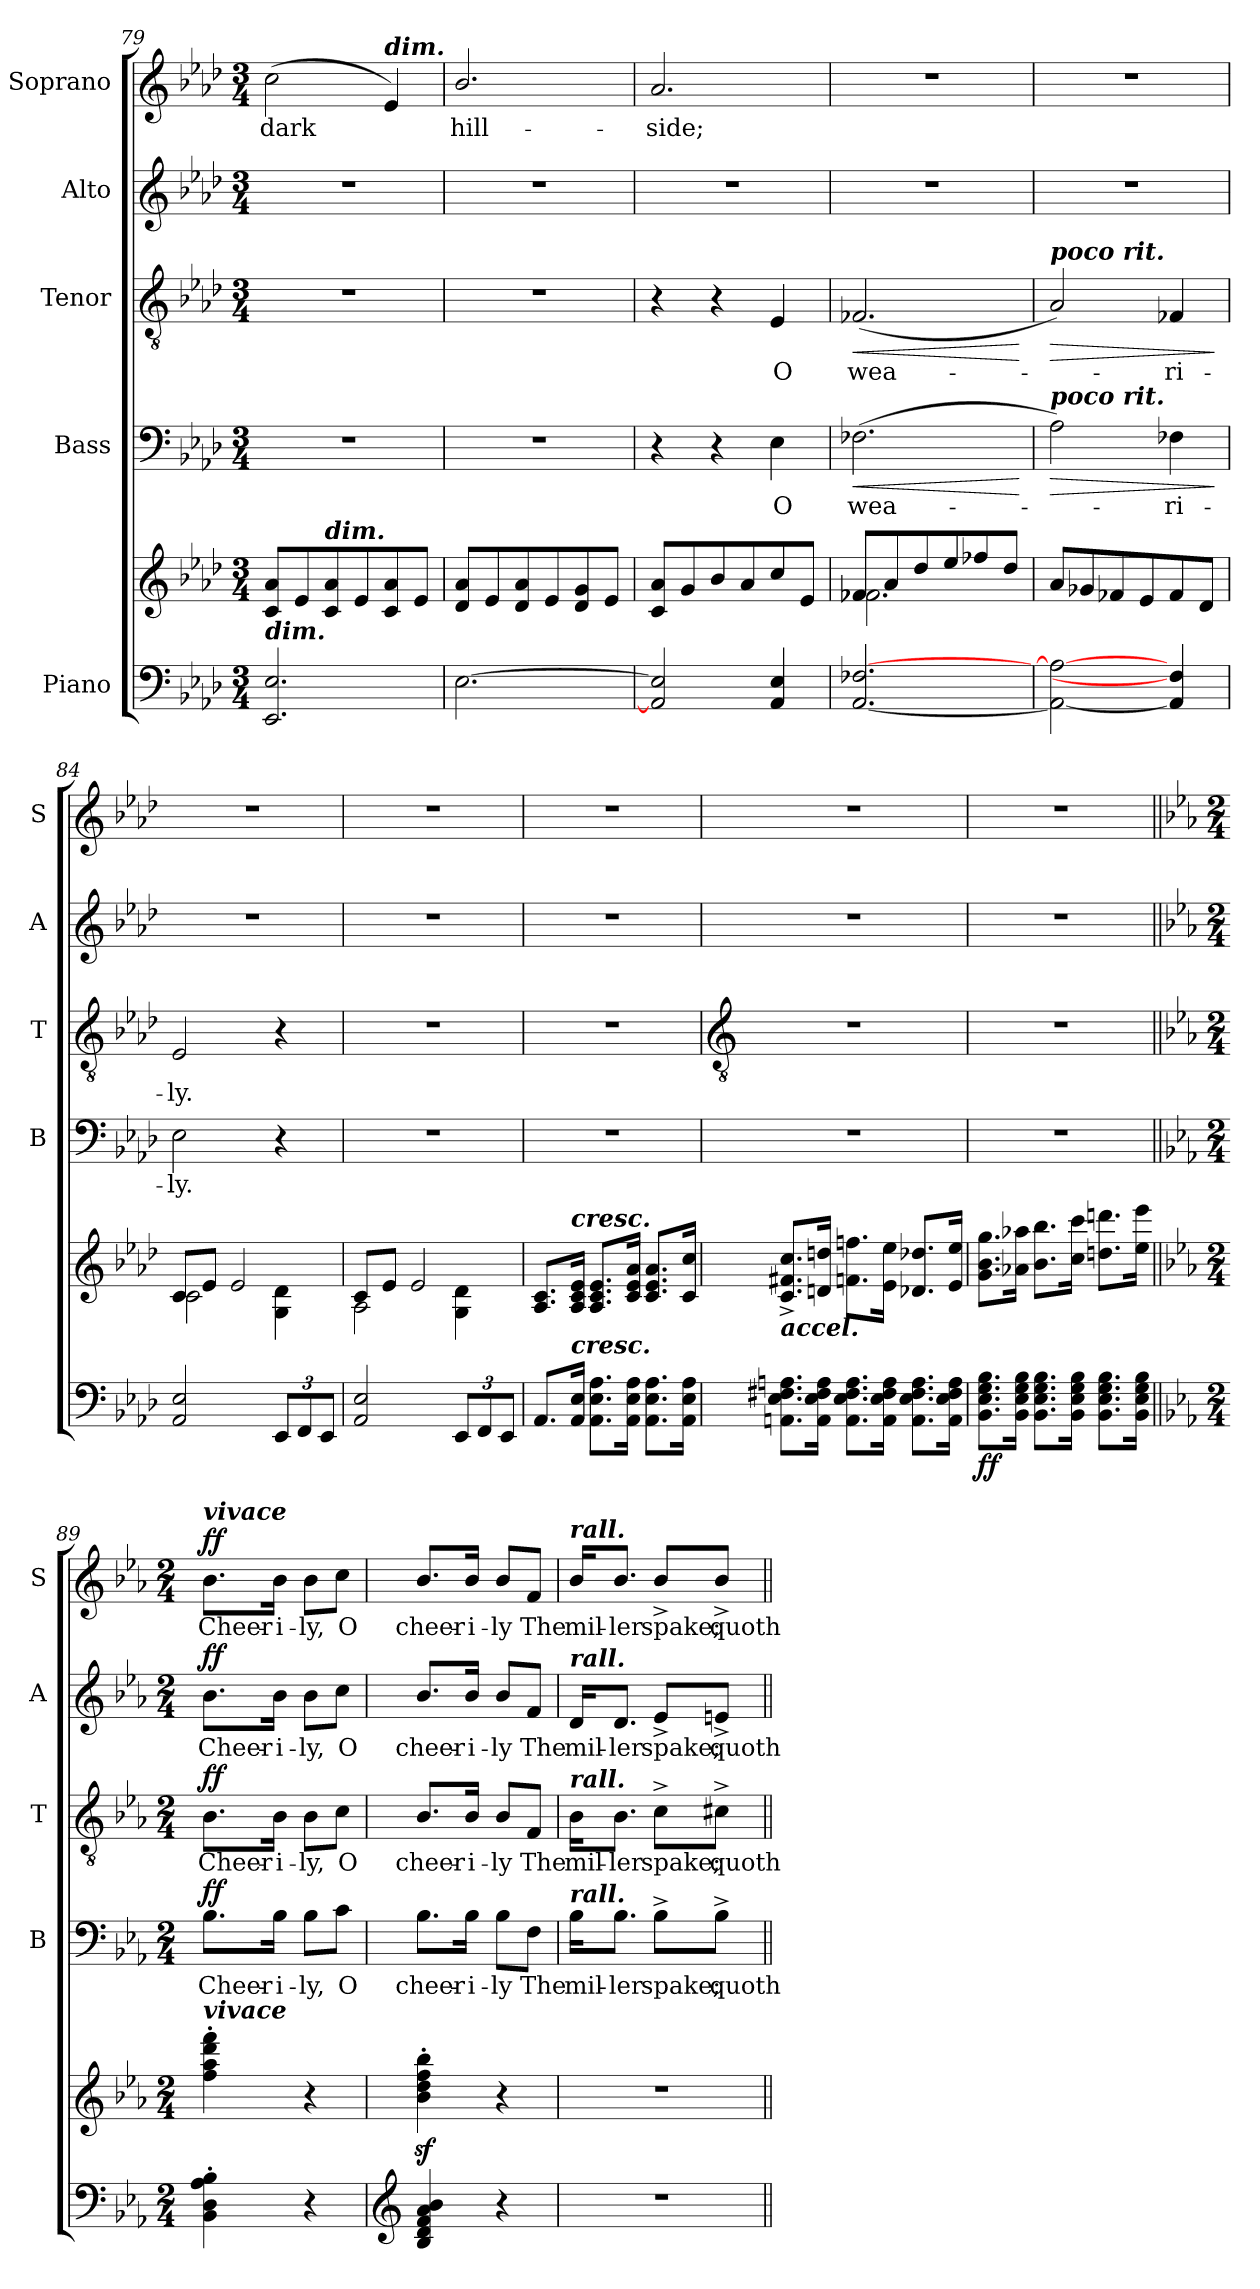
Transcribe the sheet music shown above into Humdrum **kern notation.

**kern	**kern	**dynam	**kern	**text	**dynam	**kern	**text	**dynam	**kern	**text	**dynam	**kern	**text	**dynam
*part5	*part5	*part5	*part4	*part4	*part4	*part3	*part3	*part3	*part2	*part2	*part2	*part1	*part1	*part1
*staff6	*staff5	*staff5/6	*staff4	*staff4	*staff4	*staff3	*staff3	*staff3	*staff2	*staff2	*staff2	*staff1	*staff1	*staff1
*I"Piano	*	*	*I"Bass	*	*	*I"Tenor	*	*	*I"Alto	*	*	*I"Soprano	*	*
*	*	*	*I'B	*	*	*I'T	*	*	*I'A	*	*	*I'S	*	*
!!LO:LB:g=z
*clefF4	*clefG2	*	*clefF4	*	*	*clefGv2	*	*	*clefG2	*	*	*clefG2	*	*
*k[b-e-a-d-]	*k[b-e-a-d-]	*	*k[b-e-a-d-]	*	*	*k[b-e-a-d-]	*	*	*k[b-e-a-d-]	*	*	*k[b-e-a-d-]	*	*
*A-:	*A-:	*	*A-:	*	*	*A-:	*	*	*A-:	*	*	*A-:	*	*
*M3/4	*M3/4	*	*M3/4	*	*	*M3/4	*	*	*M3/4	*	*	*M3/4	*	*
=79	=79	=79	=79	=79	=79	=79	=79	=79	=79	=79	=79	=79	=79	=79
*	*^	*	*	*	*	*	*	*	*	*	*	*	*	*
!LO:TX:a:Bi:t=dim.	!	!	!	!	!	!	!	!	!	!	!	!	!	!	!
!	!	!LO:N:vis=1	!	!LO:N:vis=1	!	!	!LO:N:vis=1	!	!	!LO:N:vis=1	!	!	!	!LO:LY:b	!
2.EE- 2.E-	8c/ 8a-/L	2.ryy	.	2.r	.	.	2.r	.	.	2.r	.	.	(<2cc	dark	.
.	8e-/	.	.	.	.	.	.	.	.	.	.	.	.	.	.
!	!LO:TX:a:Bi:t=dim.	!	!	!	!	!	!	!	!	!	!	!	!	!	!
.	8c/ 8a-/	.	.	.	.	.	.	.	.	.	.	.	.	.	.
.	8e-/	.	.	.	.	.	.	.	.	.	.	.	.	.	.
!	!	!	!	!	!	!	!	!	!	!	!	!	!LO:TX:a:Bi:t=dim.	!	!
.	8c/ 8a-/	.	.	.	.	.	.	.	.	.	.	.	4e-)	.	.
.	8e-/J	.	.	.	.	.	.	.	.	.	.	.	.	.	.
=80	=80	=80	=80	=80	=80	=80	=80	=80	=80	=80	=80	=80	=80	=80	=80
!	!	!LO:N:vis=1	!	!LO:N:vis=1	!	!	!LO:N:vis=1	!	!	!LO:N:vis=1	!	!	!	!LO:LY:b	!
[2.E-	8d-/ 8a-/L	2.ryy	.	2.r	.	.	2.r	.	.	2.r	.	.	2.b-/	hill-	.
.	8e-/	.	.	.	.	.	.	.	.	.	.	.	.	.	.
.	8d-/ 8a-/	.	.	.	.	.	.	.	.	.	.	.	.	.	.
.	8e-/	.	.	.	.	.	.	.	.	.	.	.	.	.	.
.	8d-/ 8g/	.	.	.	.	.	.	.	.	.	.	.	.	.	.
.	8e-/J	.	.	.	.	.	.	.	.	.	.	.	.	.	.
=81	=81	=81	=81	=81	=81	=81	=81	=81	=81	=81	=81	=81	=81	=81	=81
!	!	!LO:N:vis=1	!	!	!	!	!	!	!	!LO:N:vis=1	!	!	!	!LO:LY:b	!
2AA-] 2E-]	8c/ 8a-/L	2.ryy	.	4r	.	.	4r	.	.	2.r	.	.	2.a-	-side;	.
.	8g/	.	.	.	.	.	.	.	.	.	.	.	.	.	.
.	8b-/	.	.	4r	.	.	4r	.	.	.	.	.	.	.	.
.	8a-/	.	.	.	.	.	.	.	.	.	.	.	.	.	.
!	!	!	!	!	!LO:LY:b	!	!	!LO:LY:b	!	!	!	!	!	!	!
4AA- 4E-	8cc/	.	.	4E-	O	.	4E-	O	.	.	.	.	.	.	.
.	8e-/J	.	.	.	.	.	.	.	.	.	.	.	.	.	.
=82	=82	=82	=82	=82	=82	=82	=82	=82	=82	=82	=82	=82	=82	=82	=82
!	!	!	!	!	!LO:LY:b	!LO:HP:b	!	!LO:LY:b	!LO:HP:b	!LO:N:vis=1	!	!	!LO:N:vis=1	!	!
[2.AA- [2.F-X	8f-X/L	2.f-\	.	(>2.F-X	wea-	<	(<2.F-X	wea-	<	2.r	.	.	2.r	.	.
.	8a-/	.	.	.	.	.	.	.	.	.	.	.	.	.	.
.	8dd-/	.	.	.	.	.	.	.	.	.	.	.	.	.	.
.	8ee-/	.	.	.	.	.	.	.	.	.	.	.	.	.	.
.	8ff-X/	.	.	.	.	.	.	.	.	.	.	.	.	.	.
.	8dd-/J	.	.	.	.	.	.	.	.	.	.	.	.	.	.
*	*v	*v	*	*	*	*	*	*	*	*	*	*	*	*	*
.	.	.	.	.	[	.	.	[	.	.	.	.	.	.
=83	=83	=83	=83	=83	=83	=83	=83	=83	=83	=83	=83	=83	=83	=83
*	*^	*	*	*	*	*	*	*	*	*	*	*	*	*
!	!	!	!	!	!	!	!LO:TX:a:Bi:t=poco rit.	!	!	!	!	!	!	!	!
!	!	!	!	!LO:TX:a:Bi:t=poco rit.	!	!	!	!	!	!	!	!	!	!	!
!	!	!LO:N:vis=1	!	!	!	!LO:HP:b	!	!	!LO:HP:b	!LO:N:vis=1	!	!	!LO:N:vis=1	!	!
2AA-_ 2A-_	8a-/L	2.ryy	.	2A-)	.	>	2A-)	.	>	2.r	.	.	2.r	.	.
.	8g-X/	.	.	.	.	.	.	.	.	.	.	.	.	.	.
.	8f-X/	.	.	.	.	.	.	.	.	.	.	.	.	.	.
.	8e-/	.	.	.	.	.	.	.	.	.	.	.	.	.	.
!	!	!	!	!	!LO:LY:b	!	!	!LO:LY:b	!	!	!	!	!	!	!
4AA-] 4F-]	8f-/	.	.	4F-X	ri-	.	4F-X	ri-	.	.	.	.	.	.	.
.	8d-/J	.	.	.	.	.	.	.	.	.	.	.	.	.	.
*	*v	*v	*	*	*	*	*	*	*	*	*	*	*	*	*
.	.	.	.	.	]	.	.	]	.	.	.	.	.	.
=84	=84	=84	=84	=84	=84	=84	=84	=84	=84	=84	=84	=84	=84	=84
*	*^	*	*	*	*	*	*	*	*	*	*	*	*	*
!	!	!	!	!	!LO:LY:b	!	!	!LO:LY:b	!	!LO:N:vis=1	!	!	!LO:N:vis=1	!	!
2AA- 2E-	8c/L	2c\	.	2E-	-ly.	.	2E-	-ly.	.	2.r	.	.	2.r	.	.
.	8e-/J	.	.	.	.	.	.	.	.	.	.	.	.	.	.
.	2e-/	.	.	.	.	.	.	.	.	.	.	.	.	.	.
12EE-L	.	4G\ 4d-\	.	4r	.	.	4r	.	.	.	.	.	.	.	.
12FF	.	.	.	.	.	.	.	.	.	.	.	.	.	.	.
12EE-J	.	.	.	.	.	.	.	.	.	.	.	.	.	.	.
=85	=85	=85	=85	=85	=85	=85	=85	=85	=85	=85	=85	=85	=85	=85	=85
!	!	!	!	!LO:N:vis=1	!	!	!LO:N:vis=1	!	!	!LO:N:vis=1	!	!	!LO:N:vis=1	!	!
2AA- 2E-	8c/L	2A-\	.	2.r	.	.	2.r	.	.	2.r	.	.	2.r	.	.
.	8e-/J	.	.	.	.	.	.	.	.	.	.	.	.	.	.
.	2e-/	.	.	.	.	.	.	.	.	.	.	.	.	.	.
12EE-L	.	4G\ 4d-\	.	.	.	.	.	.	.	.	.	.	.	.	.
12FF	.	.	.	.	.	.	.	.	.	.	.	.	.	.	.
12EE-J	.	.	.	.	.	.	.	.	.	.	.	.	.	.	.
=86	=86	=86	=86	=86	=86	=86	=86	=86	=86	=86	=86	=86	=86	=86	=86
!	!	!LO:N:vis=1	!	!LO:N:vis=1	!	!	!LO:N:vis=1	!	!	!LO:N:vis=1	!	!	!LO:N:vis=1	!	!
8.AA-L	8.A-/ 8.c/L	2.ryy	.	2.r	.	.	2.r	.	.	2.r	.	.	2.r	.	.
!	!LO:TX:a:Bi:t=cresc.	!	!	!	!	!	!	!	!	!	!	!	!	!	!
!LO:TX:a:Bi:t=cresc.	!	!	!	!	!	!	!	!	!	!	!	!	!	!	!
16AA- 16E-J	16A-/ 16c/ 16e-/J	.	.	.	.	.	.	.	.	.	.	.	.	.	.
8.AA- 8.E- 8.A-L	8.A-/ 8.c/ 8.e-/L	.	.	.	.	.	.	.	.	.	.	.	.	.	.
16AA- 16E- 16A-J	16c/ 16e-/ 16a-/J	.	.	.	.	.	.	.	.	.	.	.	.	.	.
8.AA- 8.E- 8.A-L	8.c/ 8.e-/ 8.a-/L	.	.	.	.	.	.	.	.	.	.	.	.	.	.
16AA- 16E- 16A-J	16c/ 16cc/J	.	.	.	.	.	.	.	.	.	.	.	.	.	.
*	*v	*v	*	*	*	*	*	*	*	*	*	*	*	*	*
!!LO:LB:g=z
=87	=87	=87	=87	=87	=87	=87	=87	=87	=87	=87	=87	=87	=87	=87
*	*	*	*	*	*	*clefGv2	*	*	*	*	*	*	*	*
!	!LO:TX:b:Bi:t=accel.	!	!	!	!	!	!	!	!	!	!	!	!	!
!	!	!	!LO:N:vis=1	!	!	!LO:N:vis=1	!	!	!LO:N:vis=1	!	!	!LO:N:vis=1	!	!
8.AAn 8.E- 8.F#X 8.AnL	8.c^ 8.f#X^ 8.cc^L	.	2.r	.	.	2.r	.	.	2.r	.	.	2.r	.	.
16AA 16E- 16F# 16AJ	16dn 16ddnJ	.	.	.	.	.	.	.	.	.	.	.	.	.
8.AA 8.E- 8.F# 8.AL	8.fn 8.ffnL	.	.	.	.	.	.	.	.	.	.	.	.	.
16AA 16E- 16F# 16AJ	16e- 16ee-J	.	.	.	.	.	.	.	.	.	.	.	.	.
8.AA 8.E- 8.F# 8.AL	8.d-X 8.dd-XL	.	.	.	.	.	.	.	.	.	.	.	.	.
16AA 16E- 16F# 16AJ	16e- 16ee-J	.	.	.	.	.	.	.	.	.	.	.	.	.
=88	=88	=88	=88	=88	=88	=88	=88	=88	=88	=88	=88	=88	=88	=88
!	!	!LO:DY:b=2	!LO:N:vis=1	!	!	!LO:N:vis=1	!	!	!LO:N:vis=1	!	!	!LO:N:vis=1	!	!
!	!	!LO:DY:n=1:b	!	!	!	!	!	!	!	!	!	!	!	!
8.BB- 8.E- 8.G 8.B-L	8.g 8.b- 8.ggL	f f	2.r	.	.	2.r	.	.	2.r	.	.	2.r	.	.
16BB- 16E- 16G 16B-J	16a-X 16aa-XJ	.	.	.	.	.	.	.	.	.	.	.	.	.
8.BB- 8.E- 8.G 8.B-L	8.b- 8.bb-L	.	.	.	.	.	.	.	.	.	.	.	.	.
16BB- 16E- 16G 16B-J	16cc 16cccJ	.	.	.	.	.	.	.	.	.	.	.	.	.
8.BB- 8.E- 8.G 8.B-L	8.ddn 8.dddnL	.	.	.	.	.	.	.	.	.	.	.	.	.
16BB- 16E- 16G 16B-J	16ee- 16eee-J	.	.	.	.	.	.	.	.	.	.	.	.	.
=89||	=89||	=89||	=89||	=89||	=89||	=89||	=89||	=89||	=89||	=89||	=89||	=89||	=89||	=89||
*k[b-e-a-]	*k[b-e-a-]	*	*k[b-e-a-]	*	*	*k[b-e-a-]	*	*	*k[b-e-a-]	*	*	*k[b-e-a-]	*	*
*E-:	*E-:	*	*E-:	*	*	*E-:	*	*	*E-:	*	*	*E-:	*	*
*M2/4	*M2/4	*	*M2/4	*	*	*M2/4	*	*	*M2/4	*	*	*M2/4	*	*
!	!	!	!	!	!	!	!	!	!	!	!	!LO:TX:a:Bi:t=vivace	!	!
!	!LO:TX:a:Bi:t=vivace	!	!	!	!	!	!	!	!	!	!	!	!	!
!	!	!	!	!LO:LY:b	!LO:DY:b	!	!LO:LY:b	!LO:DY:b	!	!LO:LY:b	!LO:DY:b	!	!LO:LY:b	!LO:DY:b
4BB-' 4D' 4A-' 4B-'	4ff' 4aa-' 4ddd' 4fff'	.	8.B-\L	Cheer-	ff	8.B-\L	Cheer-	ff	8.b-\L	Cheer-	ff	8.b-\L	Cheer-	ff
!	!	!	!	!LO:LY:b	!	!	!LO:LY:b	!	!	!LO:LY:b	!	!	!LO:LY:b	!
.	.	.	16B-\Jk	-i-	.	16B-\Jk	-i-	.	16b-\Jk	-i-	.	16b-\Jk	-i-	.
!	!	!	!	!LO:LY:b	!	!	!LO:LY:b	!	!	!LO:LY:b	!	!	!LO:LY:b	!
4r	4r	.	8B-\L	-ly,	.	8B-\L	-ly,	.	8b-\L	-ly,	.	8b-\L	-ly,	.
!	!	!	!	!LO:LY:b	!	!	!LO:LY:b	!	!	!LO:LY:b	!	!	!LO:LY:b	!
.	.	.	8c\J	O	.	8c\J	O	.	8cc\J	O	.	8cc\J	O	.
=90	=90	=90	=90	=90	=90	=90	=90	=90	=90	=90	=90	=90	=90	=90
*clefG2	*	*	*	*	*	*	*	*	*	*	*	*	*	*
!	!	!	!	!LO:LY:b	!	!	!LO:LY:b	!	!	!LO:LY:b	!	!	!LO:LY:b	!
4B- 4d 4f 4a- 4b-	4b-z<' 4ddz<' 4ffz<' 4bb-z<'	.	8.B-\L	cheer-	.	8.B-/L	cheer-	.	8.b-/L	cheer-	.	8.b-/L	cheer-	.
!	!	!	!	!LO:LY:b	!	!	!LO:LY:b	!	!	!LO:LY:b	!	!	!LO:LY:b	!
.	.	.	16B-\Jk	-i-	.	16B-/Jk	-i-	.	16b-/Jk	-i-	.	16b-/Jk	-i-	.
!	!	!	!	!LO:LY:b	!	!	!LO:LY:b	!	!	!LO:LY:b	!	!	!LO:LY:b	!
4r	4r	.	8B-\L	-ly	.	8B-/L	-ly	.	8b-/L	-ly	.	8b-/L	-ly	.
!	!	!	!	!LO:LY:b	!	!	!LO:LY:b	!	!	!LO:LY:b	!	!	!LO:LY:b	!
.	.	.	8F\J	The	.	8F/J	The	.	8f/J	The	.	8f/J	The	.
=91	=91	=91	=91	=91	=91	=91	=91	=91	=91	=91	=91	=91	=91	=91
!	!	!	!	!	!	!	!	!	!	!	!	!LO:TX:a:Bi:t=rall.	!	!
!	!	!	!	!	!	!	!	!	!LO:TX:a:Bi:t=rall.	!	!	!	!	!
!	!	!	!	!	!	!LO:TX:a:Bi:t=rall.	!	!	!	!	!	!	!	!
!	!	!	!LO:TX:a:Bi:t=rall.	!	!	!	!	!	!	!	!	!	!	!
!LO:N:vis=1	!LO:N:vis=1	!	!	!LO:LY:b	!	!	!LO:LY:b	!	!	!LO:LY:b	!	!	!LO:LY:b	!
2r	2r	.	16B-\KL	mil-	.	16B-\KL	mil-	.	16d/KL	mil-	.	16b-/KL	mil-	.
!	!	!	!	!LO:LY:b	!	!	!LO:LY:b	!	!	!LO:LY:b	!	!	!LO:LY:b	!
.	.	.	8.B-\J	-ler	.	8.B-\J	-ler	.	8.d/J	-ler	.	8.b-/J	-ler	.
!	!	!	!	!LO:LY:b	!	!	!LO:LY:b	!	!	!LO:LY:b	!	!	!LO:LY:b	!
.	.	.	8B-^\L	spake;	.	8c^\L	spake;	.	8e-^/L	spake;	.	8b-^/L	spake;	.
!	!	!	!	!LO:LY:b	!	!	!LO:LY:b	!	!	!LO:LY:b	!	!	!LO:LY:b	!
.	.	.	8B-^\J	quoth	.	8c#X^\J	quoth	.	8en^/J	quoth	.	8b-^/J	quoth	.
=||	=||	=||	=||	=||	=||	=||	=||	=||	=||	=||	=||	=||	=||	=||
*-	*-	*-	*-	*-	*-	*-	*-	*-	*-	*-	*-	*-	*-	*-
